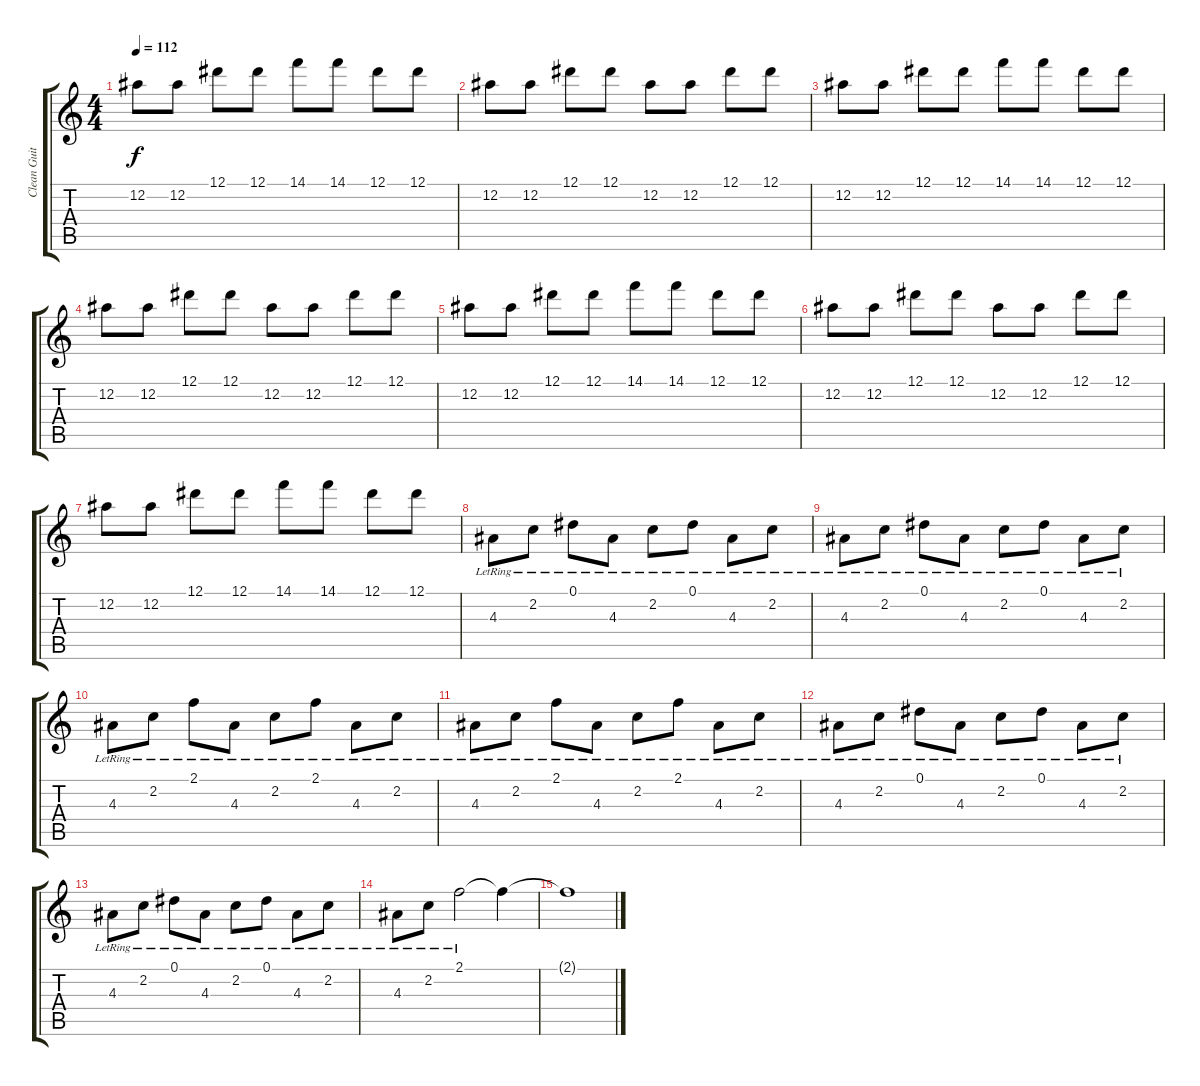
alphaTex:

\track ("Clean Guitar" "Clean Guit") {instrument electricguitarjazz}
\staff {score tabs}
\tuning (Eb4 Bb3 Gb3 Db3 Ab2 Eb2) {hide}
\ts (4 4)
\tempo 112
\clef g2
\ks c
12.2.8{dy f} 12.2.8 12.1.8 12.1.8 14.1.8 14.1.8 12.1.8 12.1.8 |
12.2.8 12.2.8 12.1.8 12.1.8 12.2.8 12.2.8 12.1.8 12.1.8 |
12.2.8 12.2.8 12.1.8 12.1.8 14.1.8 14.1.8 12.1.8 12.1.8 |
12.2.8 12.2.8 12.1.8 12.1.8 12.2.8 12.2.8 12.1.8 12.1.8 |
12.2.8 12.2.8 12.1.8 12.1.8 14.1.8 14.1.8 12.1.8 12.1.8 |
12.2.8 12.2.8 12.1.8 12.1.8 12.2.8 12.2.8 12.1.8 12.1.8 |
12.2.8 12.2.8 12.1.8 12.1.8 14.1.8 14.1.8 12.1.8 12.1.8 |
4.3{lr}.8{volume 0} 2.2{lr}.8{volume 11} 0.1{lr}.8 4.3{lr}.8 2.2{lr}.8 0.1{lr}.8 4.3{lr}.8 2.2{lr}.8 |
4.3{lr}.8 2.2{lr}.8 0.1{lr}.8 4.3{lr}.8 2.2{lr}.8 0.1{lr}.8 4.3{lr}.8 2.2{lr}.8 |
4.3{lr}.8 2.2{lr}.8 2.1{lr}.8 4.3{lr}.8 2.2{lr}.8 2.1{lr}.8 4.3{lr}.8 2.2{lr}.8 |
4.3{lr}.8 2.2{lr}.8 2.1{lr}.8 4.3{lr}.8 2.2{lr}.8 2.1{lr}.8 4.3{lr}.8 2.2{lr}.8 |
4.3{lr}.8 2.2{lr}.8 0.1{lr}.8 4.3{lr}.8 2.2{lr}.8 0.1{lr}.8 4.3{lr}.8 2.2{lr}.8 |
4.3{lr}.8 2.2{lr}.8 0.1{lr}.8 4.3{lr}.8 2.2{lr}.8 0.1{lr}.8 4.3{lr}.8 2.2{lr}.8 |
4.3{lr}.8 2.2{lr}.8 2.1{lr}.2 2.1{t}.4 |
2.1{t}.1
